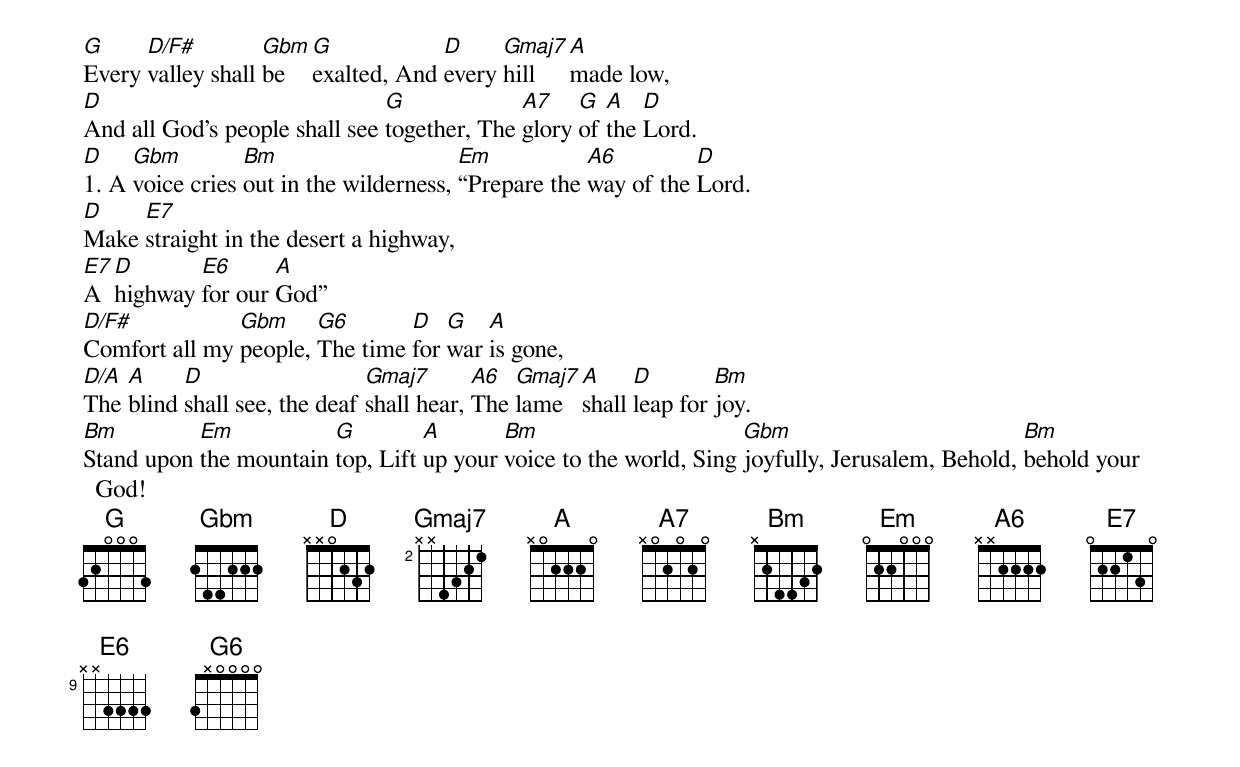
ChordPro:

[G]Every [D/F#]valley shall [Gbm]be [G]exalted, And [D]every [Gmaj7]hill [A]made low,
[D]And all God’s people shall see [G]together, The [A7]glory [G]of [A]the [D]Lord.
[D]1. A [Gbm]voice cries [Bm]out in the wilderness, [Em]“Prepare the [A6]way of the [D]Lord.
[D]Make [E7]straight in the desert a highway,
[E7]A [D]highway [E6]for our [A]God”
[D/F#]Comfort all my [Gbm]people, [G6]The time [D]for [G]war [A]is gone,
[D/A]The [A]blind [D]shall see, the deaf [Gmaj7]shall hear, [A6]The [Gmaj7]lame [A]shall [D]leap for [Bm]joy.
[Bm]Stand upon [Em]the mountain [G]top, Lift [A]up your [Bm]voice to the world, Sing [Gbm]joyfully, Jerusalem, Behold, [Bm]behold your God!
